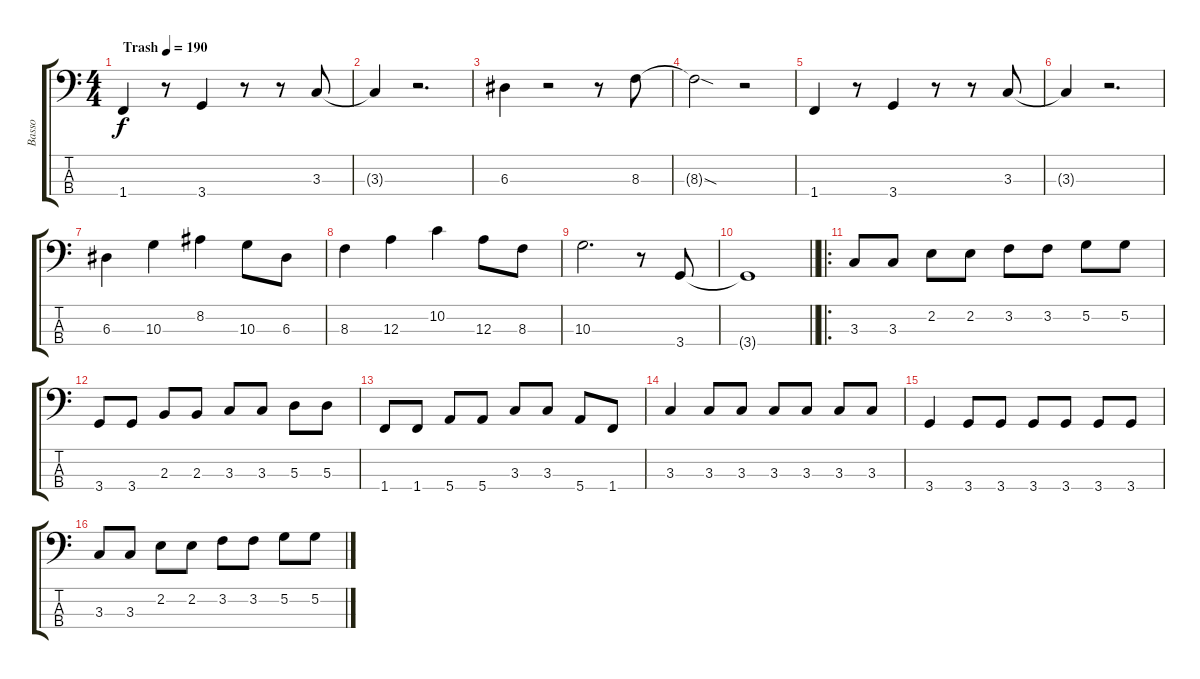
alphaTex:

\track ("Basso" "Basso") {instrument electricbassfinger}
\staff {score tabs}
\tuning (G2 D2 A1 E1) {hide}
\ts (4 4)
\tempo (190 "Trash")
\clef f4
\ks c
1.4.4{dy f instrument electricbassfinger} r.8 3.4.4 r.8 r.8 3.3.8 |
3.3{t}.4 r.2{d} |
6.3.4 r.2 r.8 8.3.8 |
8.3{sod t}.2 r.2 |
1.4.4 r.8 3.4.4 r.8 r.8 3.3.8 |
3.3{t}.4 r.2{d} |
6.3.4 10.3.4 8.2.4 10.3.8 6.3.8 |
8.3.4 12.3.4 10.2.4 12.3.8 8.3.8 |
10.3.2{d} r.8 3.4.8 |
\barLineRight lightlight
3.4{t}.1 |
\ro
3.3.8 3.3.8 2.2.8 2.2.8 3.2.8 3.2.8 5.2.8 5.2.8 |
3.4.8 3.4.8 2.3.8 2.3.8 3.3.8 3.3.8 5.3.8 5.3.8 |
1.4.8 1.4.8 5.4.8 5.4.8 3.3.8 3.3.8 5.4.8 1.4.8 |
3.3.4 3.3.8 3.3.8 3.3.8 3.3.8 3.3.8 3.3.8 |
3.4.4 3.4.8 3.4.8 3.4.8 3.4.8 3.4.8 3.4.8 |
3.3.8 3.3.8 2.2.8 2.2.8 3.2.8 3.2.8 5.2.8 5.2.8
